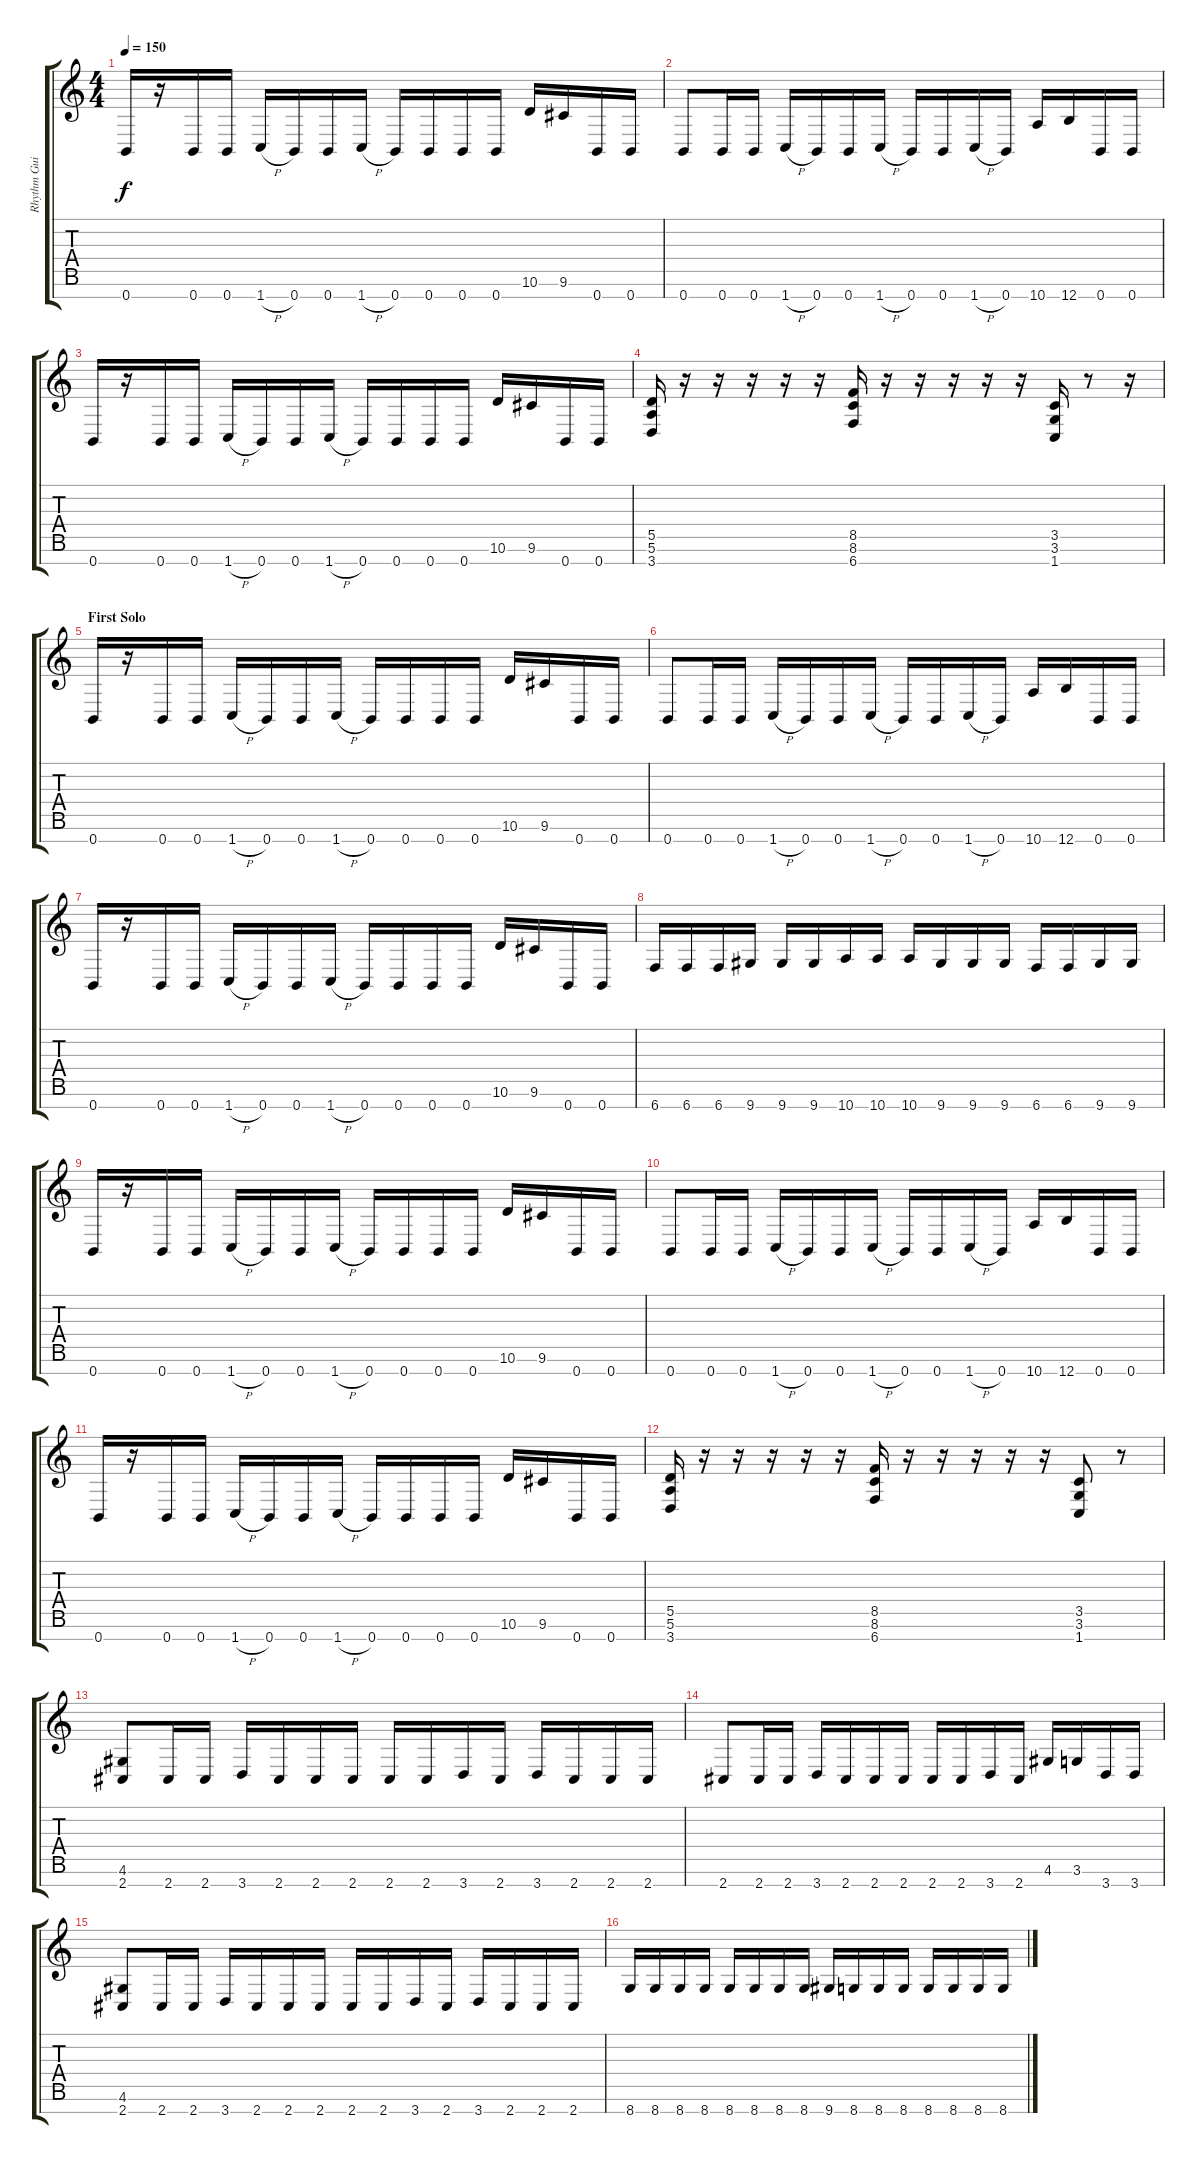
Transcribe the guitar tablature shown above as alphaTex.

\track ("Rhythm Guitar 2" "Rhythm Gui") {instrument distortionguitar}
\staff {score tabs}
\tuning (E4 B3 G3 D3 A2 E2 B1) {hide}
\ts (4 4)
\tempo 150
\clef g2
\ks c
0.7.16{dy f} r.16 0.7.16 0.7.16 1.7{h}.16 0.7.16 0.7.16 1.7{h}.16 0.7.16 0.7.16 0.7.16 0.7.16 10.6.16 9.6.16 0.7.16 0.7.16 |
0.7.8 0.7.16 0.7.16 1.7{h}.16 0.7.16 0.7.16 1.7{h}.16 0.7.16 0.7.16 1.7{h}.16 0.7.16 10.7.16 12.7.16 0.7.16 0.7.16 |
0.7.16 r.16 0.7.16 0.7.16 1.7{h}.16 0.7.16 0.7.16 1.7{h}.16 0.7.16 0.7.16 0.7.16 0.7.16 10.6.16 9.6.16 0.7.16 0.7.16 |
(5.5 5.6 3.7).16 r.16 r.16 r.16 r.16 r.16 (8.5 8.6 6.7).16 r.16 r.16 r.16 r.16 r.16 (3.5 3.6 1.7).16 r.8 r.16 |
\section ("" "First Solo")
0.7.16 r.16 0.7.16 0.7.16 1.7{h}.16 0.7.16 0.7.16 1.7{h}.16 0.7.16 0.7.16 0.7.16 0.7.16 10.6.16 9.6.16 0.7.16 0.7.16 |
0.7.8 0.7.16 0.7.16 1.7{h}.16 0.7.16 0.7.16 1.7{h}.16 0.7.16 0.7.16 1.7{h}.16 0.7.16 10.7.16 12.7.16 0.7.16 0.7.16 |
0.7.16 r.16 0.7.16 0.7.16 1.7{h}.16 0.7.16 0.7.16 1.7{h}.16 0.7.16 0.7.16 0.7.16 0.7.16 10.6.16 9.6.16 0.7.16 0.7.16 |
6.7.16 6.7.16 6.7.16 9.7.16 9.7.16 9.7.16 10.7.16 10.7.16 10.7.16 9.7.16 9.7.16 9.7.16 6.7.16 6.7.16 9.7.16 9.7.16 |
0.7.16 r.16 0.7.16 0.7.16 1.7{h}.16 0.7.16 0.7.16 1.7{h}.16 0.7.16 0.7.16 0.7.16 0.7.16 10.6.16 9.6.16 0.7.16 0.7.16 |
0.7.8 0.7.16 0.7.16 1.7{h}.16 0.7.16 0.7.16 1.7{h}.16 0.7.16 0.7.16 1.7{h}.16 0.7.16 10.7.16 12.7.16 0.7.16 0.7.16 |
0.7.16 r.16 0.7.16 0.7.16 1.7{h}.16 0.7.16 0.7.16 1.7{h}.16 0.7.16 0.7.16 0.7.16 0.7.16 10.6.16 9.6.16 0.7.16 0.7.16 |
(5.5 5.6 3.7).16 r.16 r.16 r.16 r.16 r.16 (8.5 8.6 6.7).16 r.16 r.16 r.16 r.16 r.16 (3.5 3.6 1.7).8 r.8 |
(4.6 2.7).8 2.7.16 2.7.16 3.7.16 2.7.16 2.7.16 2.7.16 2.7.16 2.7.16 3.7.16 2.7.16 3.7.16 2.7.16 2.7.16 2.7.16 |
2.7.8 2.7.16 2.7.16 3.7.16 2.7.16 2.7.16 2.7.16 2.7.16 2.7.16 3.7.16 2.7.16 4.6.16 3.6.16 3.7.16 3.7.16 |
(4.6 2.7).8 2.7.16 2.7.16 3.7.16 2.7.16 2.7.16 2.7.16 2.7.16 2.7.16 3.7.16 2.7.16 3.7.16 2.7.16 2.7.16 2.7.16 |
8.7.16 8.7.16 8.7.16 8.7.16 8.7.16 8.7.16 8.7.16 8.7.16 9.7.16 8.7.16 8.7.16 8.7.16 8.7.16 8.7.16 8.7.16 8.7.16
